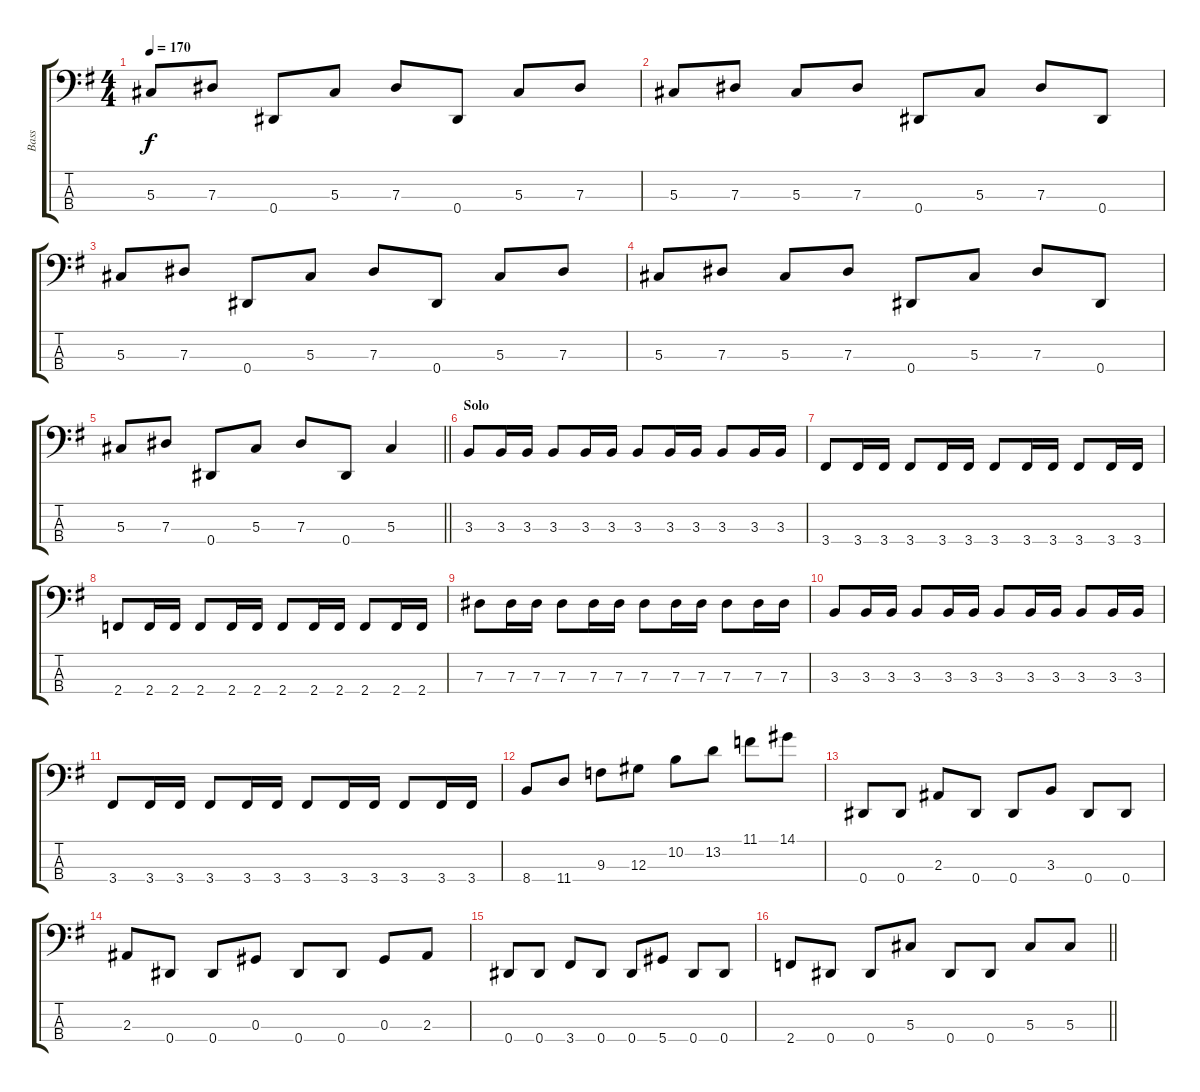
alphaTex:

\track ("Bass" "Bass") {instrument electricbassfinger}
\staff {score tabs}
\tuning (Gb2 Db2 Ab1 Eb1) {hide}
\ts (4 4)
\tempo 170
\clef f4
\ks g
5.3.8{dy f} 7.3.8 0.4.8 5.3.8 7.3.8 0.4.8 5.3.8 7.3.8 |
5.3.8 7.3.8 5.3.8 7.3.8 0.4.8 5.3.8 7.3.8 0.4.8 |
5.3.8 7.3.8 0.4.8 5.3.8 7.3.8 0.4.8 5.3.8 7.3.8 |
5.3.8 7.3.8 5.3.8 7.3.8 0.4.8 5.3.8 7.3.8 0.4.8 |
\barLineRight lightlight
5.3.8 7.3.8 0.4.8 5.3.8 7.3.8 0.4.8 5.3.4 |
\section ("" "Solo")
3.3.8 3.3.16 3.3.16 3.3.8 3.3.16 3.3.16 3.3.8 3.3.16 3.3.16 3.3.8 3.3.16 3.3.16 |
3.4.8 3.4.16 3.4.16 3.4.8 3.4.16 3.4.16 3.4.8 3.4.16 3.4.16 3.4.8 3.4.16 3.4.16 |
2.4.8 2.4.16 2.4.16 2.4.8 2.4.16 2.4.16 2.4.8 2.4.16 2.4.16 2.4.8 2.4.16 2.4.16 |
7.3.8 7.3.16 7.3.16 7.3.8 7.3.16 7.3.16 7.3.8 7.3.16 7.3.16 7.3.8 7.3.16 7.3.16 |
3.3.8 3.3.16 3.3.16 3.3.8 3.3.16 3.3.16 3.3.8 3.3.16 3.3.16 3.3.8 3.3.16 3.3.16 |
3.4.8 3.4.16 3.4.16 3.4.8 3.4.16 3.4.16 3.4.8 3.4.16 3.4.16 3.4.8 3.4.16 3.4.16 |
8.4.8 11.4.8 9.3.8 12.3.8 10.2.8 13.2.8 11.1.8 14.1.8 |
0.4.8 0.4.8 2.3.8 0.4.8 0.4.8 3.3.8 0.4.8 0.4.8 |
2.3.8 0.4.8 0.4.8 0.3.8 0.4.8 0.4.8 0.3.8 2.3.8 |
0.4.8 0.4.8 3.4.8 0.4.8 0.4.8 5.4.8 0.4.8 0.4.8 |
\barLineRight lightlight
2.4.8 0.4.8 0.4.8 5.3.8 0.4.8 0.4.8 5.3.8 5.3.8
